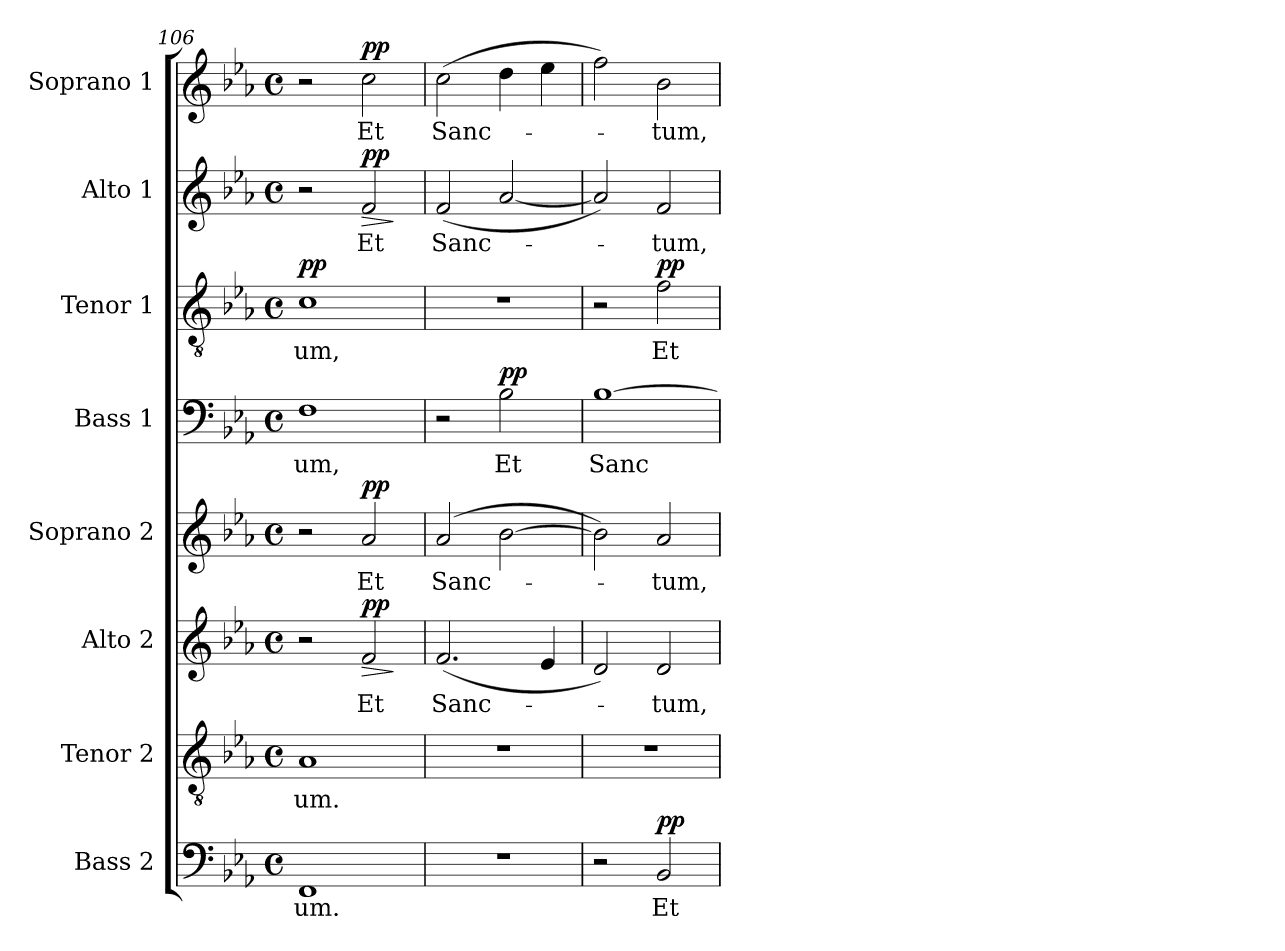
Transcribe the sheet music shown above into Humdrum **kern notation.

**kern	**text	**dynam	**kern	**text	**kern	**text	**dynam	**kern	**text	**dynam	**kern	**text	**dynam	**kern	**text	**dynam	**kern	**text	**dynam	**kern	**text	**dynam
*part8	*part8	*part8	*part7	*part7	*part6	*part6	*part6	*part5	*part5	*part5	*part4	*part4	*part4	*part3	*part3	*part3	*part2	*part2	*part2	*part1	*part1	*part1
*staff8	*staff8	*staff8	*staff7	*staff7	*staff6	*staff6	*staff6	*staff5	*staff5	*staff5	*staff4	*staff4	*staff4	*staff3	*staff3	*staff3	*staff2	*staff2	*staff2	*staff1	*staff1	*staff1
*I"Bass 2	*	*	*I"Tenor 2	*	*I"Alto 2	*	*	*I"Soprano 2	*	*	*I"Bass 1	*	*	*I"Tenor 1	*	*	*I"Alto 1	*	*	*I"Soprano 1	*	*
*I'B 2.	*	*	*I'T 2.	*	*I'A 2.	*	*	*I'S 2.	*	*	*I'B 1.	*	*	*I'T 1.	*	*	*I'A 1.	*	*	*I'S 1.	*	*
*clefF4	*	*	*clefGv2	*	*clefG2	*	*	*clefG2	*	*	*clefF4	*	*	*clefGv2	*	*	*clefG2	*	*	*clefG2	*	*
*	*	*	*ITrd7c12	*	*	*	*	*	*	*	*	*	*	*ITrd7c12	*	*	*	*	*	*	*	*
*k[b-e-a-]	*	*	*k[b-e-a-]	*	*k[b-e-a-]	*	*	*k[b-e-a-]	*	*	*k[b-e-a-]	*	*	*k[b-e-a-]	*	*	*k[b-e-a-]	*	*	*k[b-e-a-]	*	*
*E-:	*	*	*E-:	*	*E-:	*	*	*E-:	*	*	*E-:	*	*	*E-:	*	*	*E-:	*	*	*E-:	*	*
*M4/4	*	*	*M4/4	*	*M4/4	*	*	*M4/4	*	*	*M4/4	*	*	*M4/4	*	*	*M4/4	*	*	*M4/4	*	*
*met(c)	*	*	*met(c)	*	*met(c)	*	*	*met(c)	*	*	*met(c)	*	*	*met(c)	*	*	*met(c)	*	*	*met(c)	*	*
=106	=106	=106	=106	=106	=106	=106	=106	=106	=106	=106	=106	=106	=106	=106	=106	=106	=106	=106	=106	=106	=106	=106
!	!LO:LY:b:color=#000000	!	!	!	!	!	!	!	!	!	!	!	!	!	!	!	!	!	!	!	!	!
!	!	!	!	!LO:LY:b:color=#000000	!	!	!	!	!	!	!	!	!	!	!	!	!	!	!	!	!	!
!	!	!	!	!	!	!	!	!	!	!	!	!LO:LY:b:color=#000000	!	!	!	!	!	!	!	!	!	!
!	!	!	!	!	!	!	!	!	!	!	!	!	!	!	!LO:LY:b:color=#000000	!	!	!	!	!	!	!
1FFi	-um.	.	1AA-i	-um.	2r	.	.	2r	.	.	1Fi	-um,	.	1Ci	-um,	pp	2r	.	.	2r	.	.
!	!	!	!	!	!	!LO:LY:b:color=#000000	!LO:HP:b	!	!	!	!	!	!	!	!	!	!	!	!	!	!	!
!	!	!	!	!	!	!	!	!	!LO:LY:b:color=#000000	!	!	!	!	!	!	!	!	!	!	!	!	!
!	!	!	!	!	!	!	!	!	!	!	!	!	!	!	!	!	!	!LO:LY:b:color=#000000	!LO:HP:b	!	!	!
!	!	!	!	!	!	!	!	!	!	!	!	!	!	!	!	!	!	!	!	!	!LO:LY:b:color=#000000	!
.	.	.	.	.	2fi/	Et	> pp	2a-i/	Et	pp	.	.	.	.	.	.	2fi/	Et	> pp	2cci\	Et	pp
.	.	.	.	.	.	.	]	.	.	.	.	.	.	.	.	.	.	.	]	.	.	.
=107	=107	=107	=107	=107	=107	=107	=107	=107	=107	=107	=107	=107	=107	=107	=107	=107	=107	=107	=107	=107	=107	=107
!	!	!	!	!	!	!LO:LY:b:color=#000000	!	!	!	!	!	!	!	!	!	!	!	!	!	!	!	!
!	!	!	!	!	!	!	!	!	!LO:LY:b:color=#000000	!	!	!	!	!	!	!	!	!	!	!	!	!
!	!	!	!	!	!	!	!	!	!	!	!	!	!	!	!	!	!	!LO:LY:b:color=#000000	!	!	!	!
!	!	!	!	!	!	!	!	!	!	!	!	!	!	!	!	!	!	!	!	!	!LO:LY:b:color=#000000	!
1r	.	.	1r	.	(2.fi/	Sanc-	.	(2a-i/	Sanc-	.	2r	.	.	1r	.	.	(2fi/	Sanc-	.	(2cci\	Sanc-	.
!	!	!	!	!	!	!	!	!	!	!	!	!LO:LY:b:color=#000000	!	!	!	!	!	!	!	!	!	!
.	.	.	.	.	.	.	.	[2b-i\	.	.	2B-i\	Et	pp	.	.	.	[2a-i/	.	.	4ddi\	.	.
.	.	.	.	.	4e-i/	.	.	.	.	.	.	.	.	.	.	.	.	.	.	4ee-i\	.	.
=108	=108	=108	=108	=108	=108	=108	=108	=108	=108	=108	=108	=108	=108	=108	=108	=108	=108	=108	=108	=108	=108	=108
!	!	!	!	!	!	!	!	!	!	!	!	!LO:LY:b:color=#000000	!	!	!	!	!	!	!	!	!	!
2r	.	.	1r	.	2di/)	.	.	2b-i\])	.	.	[1B-i	Sanc-	.	2r	.	.	2a-i/])	.	.	2ffi\)	.	.
!	!LO:LY:b:color=#000000	!	!	!	!	!	!	!	!	!	!	!	!	!	!	!	!	!	!	!	!	!
!	!	!	!	!	!	!LO:LY:b:color=#000000	!	!	!	!	!	!	!	!	!	!	!	!	!	!	!	!
!	!	!	!	!	!	!	!	!	!LO:LY:b:color=#000000	!	!	!	!	!	!	!	!	!	!	!	!	!
!	!	!	!	!	!	!	!	!	!	!	!	!	!	!	!LO:LY:b:color=#000000	!	!	!	!	!	!	!
!	!	!	!	!	!	!	!	!	!	!	!	!	!	!	!	!	!	!LO:LY:b:color=#000000	!	!	!	!
!	!	!	!	!	!	!	!	!	!	!	!	!	!	!	!	!	!	!	!	!	!LO:LY:b:color=#000000	!
2BB-i/	Et	pp	.	.	2di/	-tum,	.	2a-i/	-tum,	.	.	.	.	2Fi\	Et	pp	2fi/	-tum,	.	2b-i\	-tum,	.
=	=	=	=	=	=	=	=	=	=	=	=	=	=	=	=	=	=	=	=	=	=	=
*-	*-	*-	*-	*-	*-	*-	*-	*-	*-	*-	*-	*-	*-	*-	*-	*-	*-	*-	*-	*-	*-	*-
